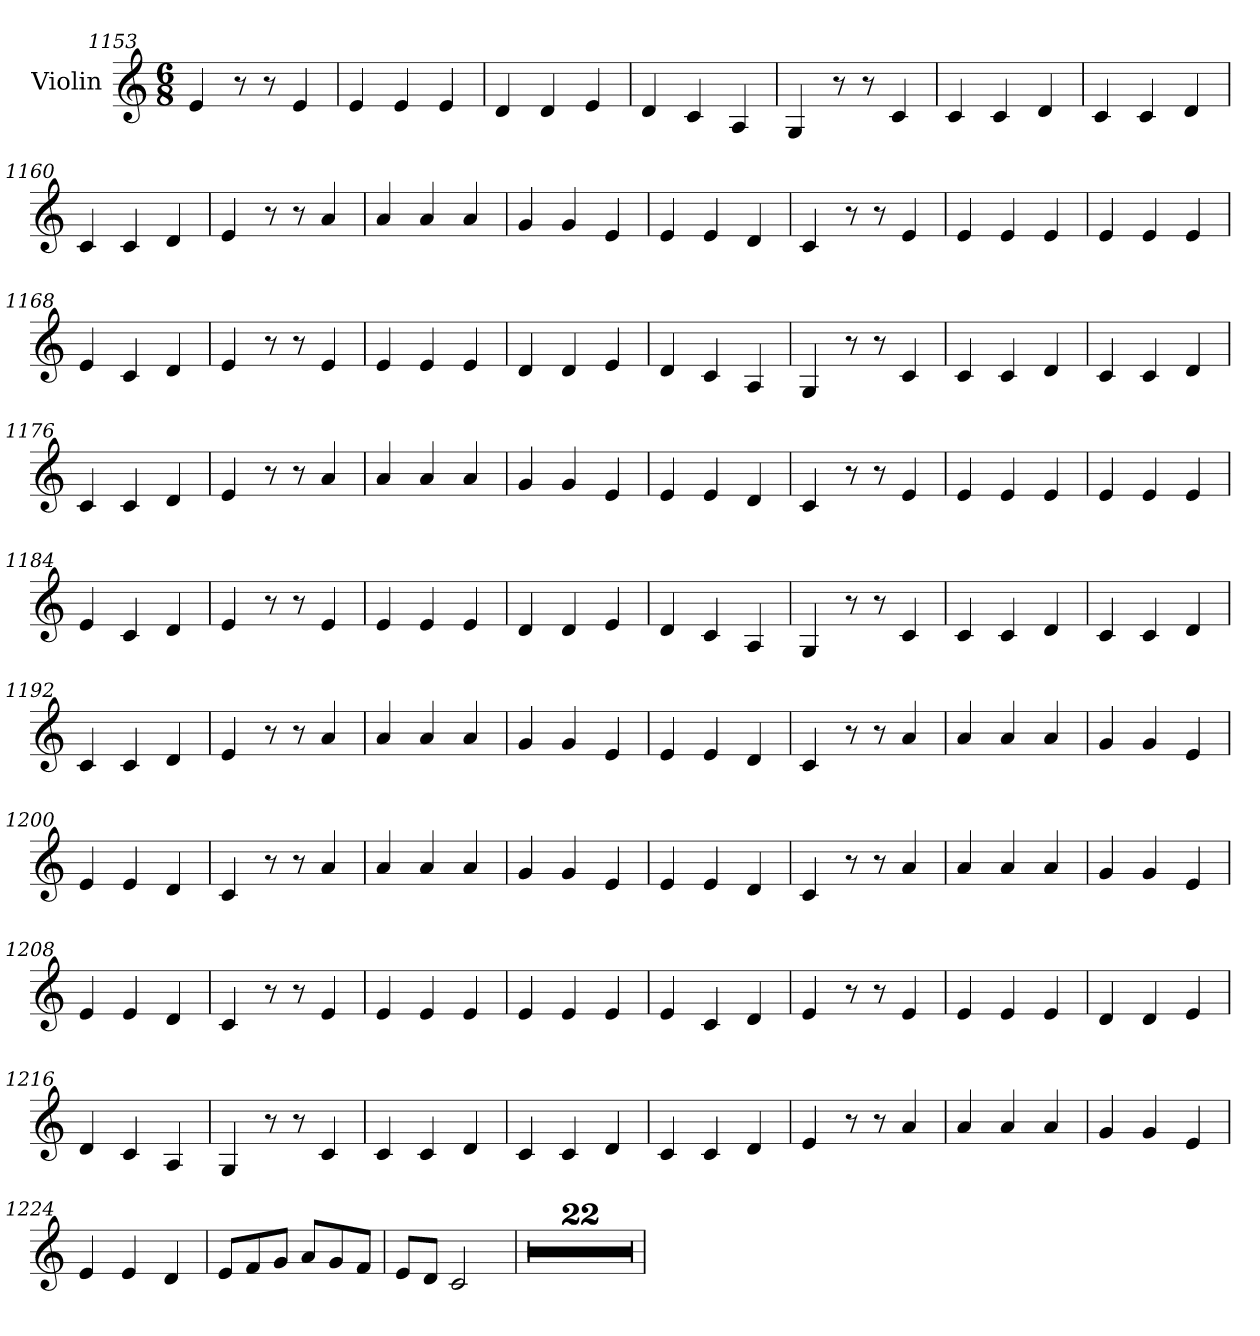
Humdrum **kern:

**kern
*part1
*staff1
*I"Violin
*clefG2
*k[]
*C:
*M6/8
=1153
4e/
8r
8r
4e/
!!LO:PB:g=z
=1154
4e/
4e/
4e/
!!LO:PB:g=z
=1155
4d/
4d/
4e/
=1156
4d/
4c/
4A/
=1157
4G/
8r
8r
4c/
=1158
4c/
4c/
4d/
=1159
4c/
4c/
4d/
=1160
4c/
4c/
4d/
!!LO:PB:g=z
=1161
4e/
8r
8r
4a/
!!LO:PB:g=z
=1162
4a/
4a/
4a/
=1163
4g/
4g/
4e/
=1164
4e/
4e/
4d/
=1165
4c/
8r
8r
4e/
=1166
4e/
4e/
4e/
=1167
4e/
4e/
4e/
!!LO:PB:g=z
=1168
4e/
4c/
4d/
!!LO:PB:g=z
=1169
4e/
8r
8r
4e/
=1170
4e/
4e/
4e/
=1171
4d/
4d/
4e/
=1172
4d/
4c/
4A/
=1173
4G/
8r
8r
4c/
=1174
4c/
4c/
4d/
!!LO:PB:g=z
=1175
4c/
4c/
4d/
!!LO:PB:g=z
=1176
4c/
4c/
4d/
=1177
4e/
8r
8r
4a/
=1178
4a/
4a/
4a/
=1179
4g/
4g/
4e/
=1180
4e/
4e/
4d/
=1181
4c/
8r
8r
4e/
!!LO:PB:g=z
=1182
4e/
4e/
4e/
!!LO:PB:g=z
=1183
4e/
4e/
4e/
=1184
4e/
4c/
4d/
=1185
4e/
8r
8r
4e/
=1186
4e/
4e/
4e/
=1187
4d/
4d/
4e/
=1188
4d/
4c/
4A/
!!LO:PB:g=z
=1189
4G/
8r
8r
4c/
!!LO:PB:g=z
=1190
4c/
4c/
4d/
=1191
4c/
4c/
4d/
=1192
4c/
4c/
4d/
=1193
4e/
8r
8r
4a/
=1194
4a/
4a/
4a/
=1195
4g/
4g/
4e/
!!LO:PB:g=z
=1196
4e/
4e/
4d/
!!LO:PB:g=z
=1197
4c/
8r
8r
4a/
=1198
4a/
4a/
4a/
=1199
4g/
4g/
4e/
=1200
4e/
4e/
4d/
=1201
4c/
8r
8r
4a/
=1202
4a/
4a/
4a/
=1203
4g/
4g/
4e/
!!LO:PB:g=z
=1204
4e/
4e/
4d/
=1205
4c/
8r
8r
4a/
=1206
4a/
4a/
4a/
=1207
4g/
4g/
4e/
=1208
4e/
4e/
4d/
=1209
4c/
8r
8r
4e/
!!LO:PB:g=z
=1210
4e/
4e/
4e/
!!LO:PB:g=z
=1211
4e/
4e/
4e/
=1212
4e/
4c/
4d/
=1213
4e/
8r
8r
4e/
=1214
4e/
4e/
4e/
=1215
4d/
4d/
4e/
=1216
4d/
4c/
4A/
!!LO:PB:g=z
=1217
4G/
8r
8r
4c/
!!LO:PB:g=z
=1218
4c/
4c/
4d/
=1219
4c/
4c/
4d/
=1220
4c/
4c/
4d/
=1221
4e/
8r
8r
4a/
=1222
4a/
4a/
4a/
=1223
4g/
4g/
4e/
!!LO:PB:g=z
=1224
4e/
4e/
4d/
!!LO:PB:g=z
=1225
8e/L
8f/
8g/J
8a/L
8g/
8f/J
=1226
8e/L
8d/J
2c/
=1227
2.r
=1228
2.r
=1229
2.r
=1230
2.r
!!LO:PB:g=z
=1231
2.r
=1232
2.r
!!LO:PB:g=z
=1233
2.r
=1234
2.r
=1235
2.r
=1236
2.r
=1237
2.r
=1238
2.r
!!LO:PB:g=z
=1239
2.r
=1240
2.r
!!LO:PB:g=z
=1241
2.r
=1242
2.r
=1243
2.r
=1244
2.r
=1245
2.r
=1246
2.r
!!LO:PB:g=z
=1247
2.r
=1248
2.r
=
*-
